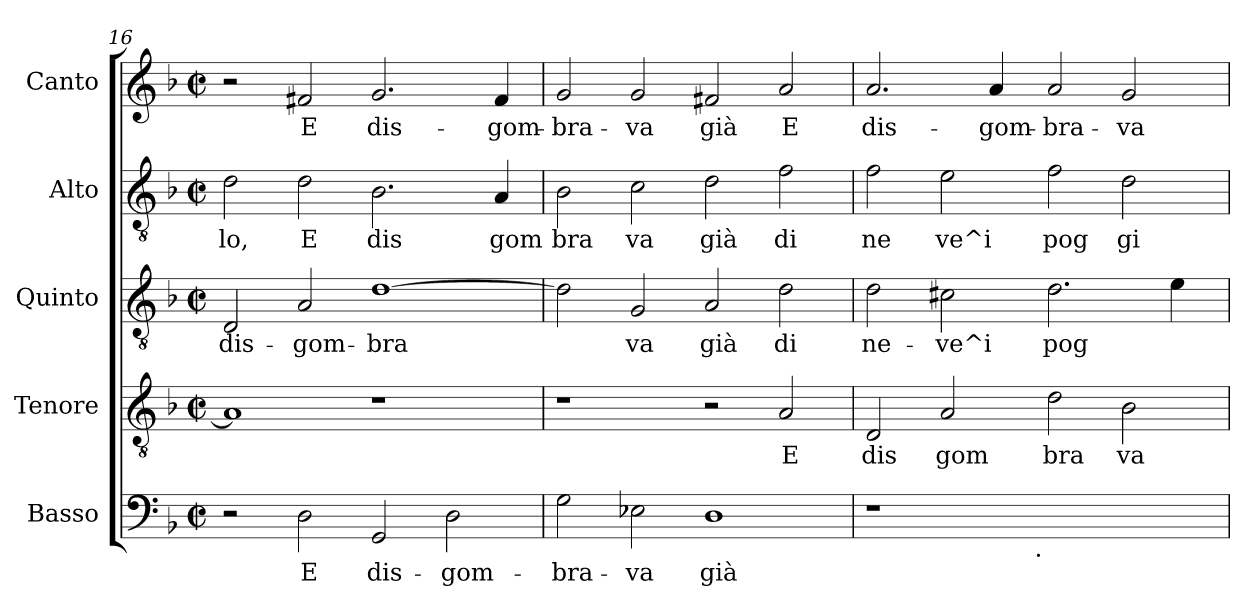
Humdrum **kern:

**kern	**text	**kern	**text	**kern	**text	**kern	**text	**kern	**text
*part5	*part5	*part4	*part4	*part3	*part3	*part2	*part2	*part1	*part1
*staff5	*staff5	*staff4	*staff4	*staff3	*staff3	*staff2	*staff2	*staff1	*staff1
*I"Basso	*	*I"Tenore	*	*I"Quinto	*	*I"Alto	*	*I"Canto	*
*I'Basso	*	*I'Tenore	*	*I'Quinto	*	*I'Alto	*	*I'Canto	*
*clefF4	*	*clefGv2	*	*clefGv2	*	*clefGv2	*	*clefG2	*
*k[b-]	*	*k[b-]	*	*k[b-]	*	*k[b-]	*	*k[b-]	*
*F:	*	*F:	*	*F:	*	*F:	*	*F:	*
*M2/2	*	*M2/2	*	*M2/2	*	*M2/2	*	*M2/2	*
*met(c|)	*	*met(c|)	*	*met(c|)	*	*met(c|)	*	*met(c|)	*
=16	=16	=16	=16	=16	=16	=16	=16	=16	=16
!	!	!	!LO:LY:b:cj	!	!LO:LY:b:cj	!	!LO:LY:b:cj	!	!
2r	.	1A]	.	2D/	dis-	2d\	lo,	2r	.
!	!LO:LY:b:cj	!	!	!	!LO:LY:b:cj	!	!LO:LY:b:cj	!	!LO:LY:b:cj
2D\	E	.	.	2A/	-gom-	2d\	E	2f#X/	E
!	!LO:LY:b:cj	!	!	!	!LO:LY:b:cj	!	!LO:LY:b:cj	!	!LO:LY:b:cj
2GG/	dis-	1r	.	[>1d	-bra-	2.B-\	dis	2.g/	dis-
!	!LO:LY:b:cj	!	!	!	!	!	!	!	!
2D\	-gom-	.	.	.	.	.	.	.	.
!	!	!	!	!	!	!	!LO:LY:b:cj	!	!LO:LY:b:cj
.	.	.	.	.	.	4A/	gom	4f#/	-gom-
=17	=17	=17	=17	=17	=17	=17	=17	=17	=17
!	!LO:LY:b:cj	!	!	!	!LO:LY:b:cj	!	!LO:LY:b:cj	!	!LO:LY:b:cj
2G\	-bra-	1r	.	2d\]	--	2B-\	bra	2g/	-bra-
!	!LO:LY:b:cj	!	!	!	!LO:LY:b:cj	!	!LO:LY:b:cj	!	!LO:LY:b:cj
2E-X\	-va	.	.	2G/	-va	2c\	va	2g/	-va
!	!LO:LY:b:cj	!	!	!	!LO:LY:b:cj	!	!LO:LY:b:cj	!	!LO:LY:b:cj
1D	già	2r	.	2A/	già	2d\	già	2f#X/	già
!	!	!	!LO:LY:b:cj	!	!LO:LY:b:cj	!	!LO:LY:b:cj	!	!LO:LY:b:cj
.	.	2A/	E	2d\	di	2f\	di	2a/	E
=18	=18	=18	=18	=18	=18	=18	=18	=18	=18
!	!	!	!LO:LY:b:cj	!	!LO:LY:b:cj	!	!LO:LY:b:cj	!	!LO:LY:b:cj
*^	*	*	*	*	*	*	*	*	*
1r	2ryy	.	2D/	dis	2d\	ne-	2f\	ne	2.a/	dis-
!	!	!	!	!LO:LY:b:cj	!	!LO:LY:b:cj	!	!LO:LY:b:cj	!	!
.	4...ryy	.	2A/	gom	2c#X\	-ve^i	2e\	ve^i	.	.
!	!	!	!	!	!	!	!	!	!	!LO:LY:b:cj
.	.	.	.	.	.	.	.	.	4a/	-gom-
!	!LO:TX:b:t=.	!	!	!	!	!	!	!	!	!
.	1ryy	.	.	.	.	.	.	.	.	.
!	!	!	!	!LO:LY:b:cj	!	!LO:LY:b:cj	!	!LO:LY:b:cj	!	!LO:LY:b:cj
1ryy	.	.	2d\	bra	2.d\	pog-	2f\	pog	2a/	-bra-
!	!	!	!	!LO:LY:b:cj	!	!	!	!LO:LY:b:cj	!	!LO:LY:b:cj
.	.	.	2B-\	va	.	.	2d\	gi	2g/	-va
!	!	!	!	!	!	!LO:LY:b:cj	!	!	!	!
.	.	.	.	.	4e\	--	.	.	.	.
.	32ryy	.	.	.	.	.	.	.	.	.
*v	*v	*	*	*	*	*	*	*	*	*
=	=	=	=	=	=	=	=	=	=
*-	*-	*-	*-	*-	*-	*-	*-	*-	*-
